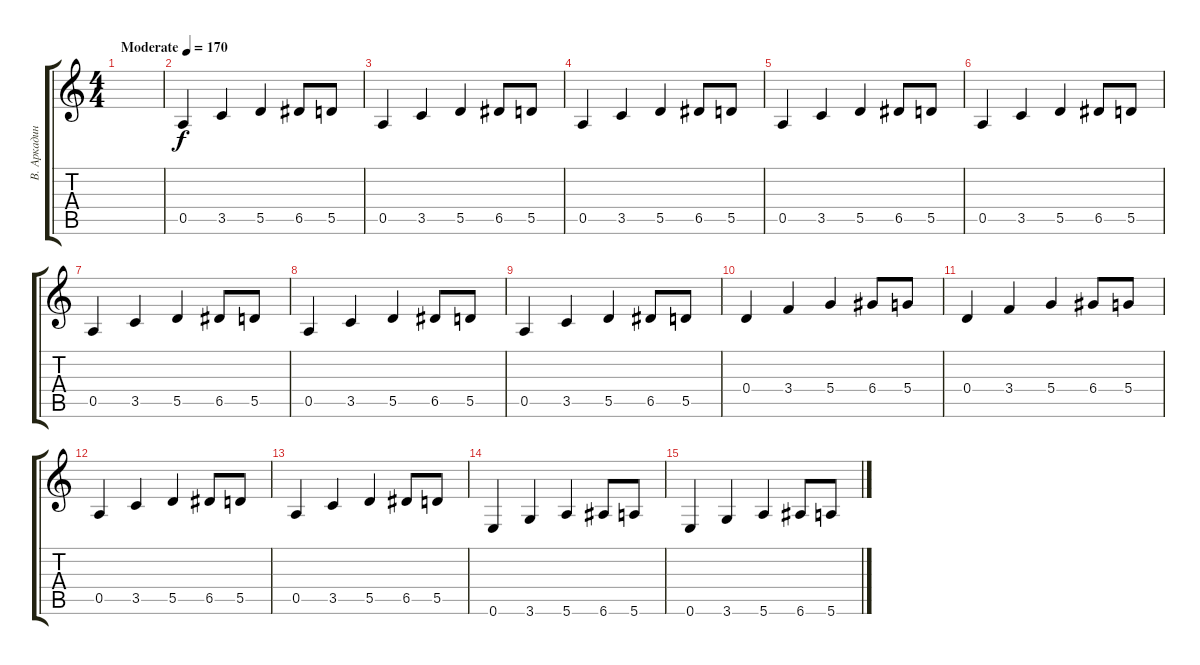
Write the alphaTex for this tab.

\track ("В. Аркадин" "В. Аркадин") {instrument electricguitarmuted}
\staff {score tabs}
\tuning (E4 B3 G3 D3 A2 E2) {hide}
\ts (4 4)
\tempo (170 "Moderate")
\clef g2
\ks c
|
0.5.4 3.5.4 5.5.4 6.5.8 5.5.8 |
0.5.4 3.5.4 5.5.4 6.5.8 5.5.8 |
0.5.4 3.5.4 5.5.4 6.5.8 5.5.8 |
0.5.4 3.5.4 5.5.4 6.5.8 5.5.8 |
0.5.4 3.5.4 5.5.4 6.5.8 5.5.8 |
0.5.4 3.5.4 5.5.4 6.5.8 5.5.8 |
0.5.4 3.5.4 5.5.4 6.5.8 5.5.8 |
0.5.4 3.5.4 5.5.4 6.5.8 5.5.8 |
0.4.4 3.4.4 5.4.4 6.4.8 5.4.8 |
0.4.4 3.4.4 5.4.4 6.4.8 5.4.8 |
0.5.4 3.5.4 5.5.4 6.5.8 5.5.8 |
0.5.4 3.5.4 5.5.4 6.5.8 5.5.8 |
0.6.4 3.6.4 5.6.4 6.6.8 5.6.8 |
0.6.4 3.6.4 5.6.4 6.6.8 5.6.8
